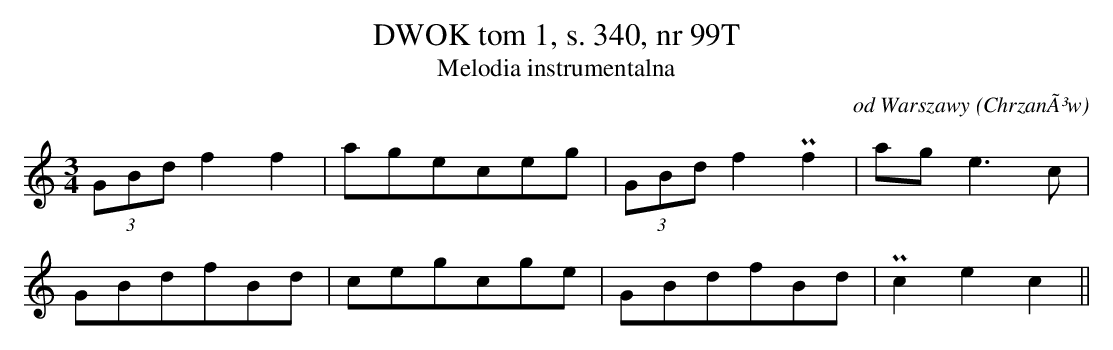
X:1
T: DWOK tom 1, s. 340, nr 99T
T: Melodia instrumentalna
O: od Warszawy (ChrzanÃ³w)
M: 3/4
L: 1/8
K: C
(3GBdf2f2 | ageceg | (3GBdf2Pf2 | age3c |
GBdfBd | cegcge | GBdfBd | Pc2e2c2||
